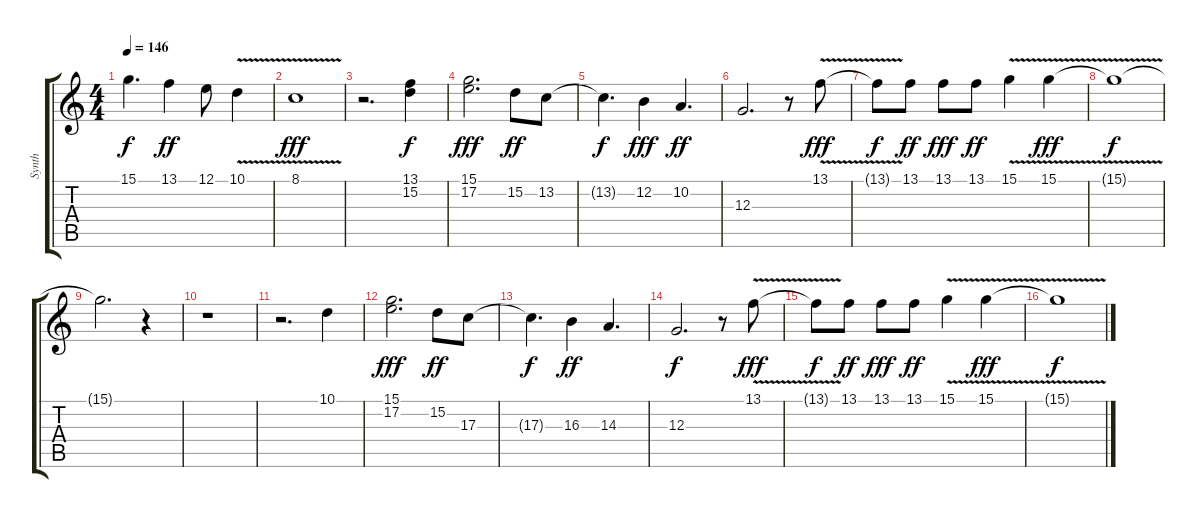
\track ("Synth" "Synth") {instrument lead2sawtooth}
\staff {score tabs}
\tuning (E4 B3 G3 D3 A2 E2) {hide}
\ts (4 4)
\tempo 146
\clef g2
\ks c
15.1{t}.4{d dy f} 13.1.4{dy ff} 12.1.8 10.1{v}.4 |
8.1{v}.1{dy fff} |
r.2{d} (13.1 15.2).4{dy f} |
(15.1 17.2).2{d dy fff} 15.2.8{dy ff} 13.2.8 |
13.2{t}.4{d dy f} 12.2.4{dy fff} 10.2.4{d dy ff} |
12.3.2{d} r.8 13.1{v}.8{dy fff} |
13.1{t}.8{dy f} 13.1.8{dy ff} 13.1.8{dy fff} 13.1.8{dy ff} 15.1{v}.4 15.1{v}.4{dy fff} |
15.1{t}.1{dy f} |
15.1{t}.2{d} r.4 |
r.1 |
r.2{d} 10.1.4 |
(15.1 17.2).2{d dy fff} 15.2.8{dy ff} 17.3.8 |
17.3{t}.4{d dy f} 16.3.4{dy ff} 14.3.4{d} |
12.3.2{d dy f} r.8 13.1{v}.8{dy fff} |
13.1{t}.8{dy f} 13.1.8{dy ff} 13.1.8{dy fff} 13.1.8{dy ff} 15.1{v}.4 15.1{v}.4{dy fff} |
15.1{t}.1{dy f volume 0}
